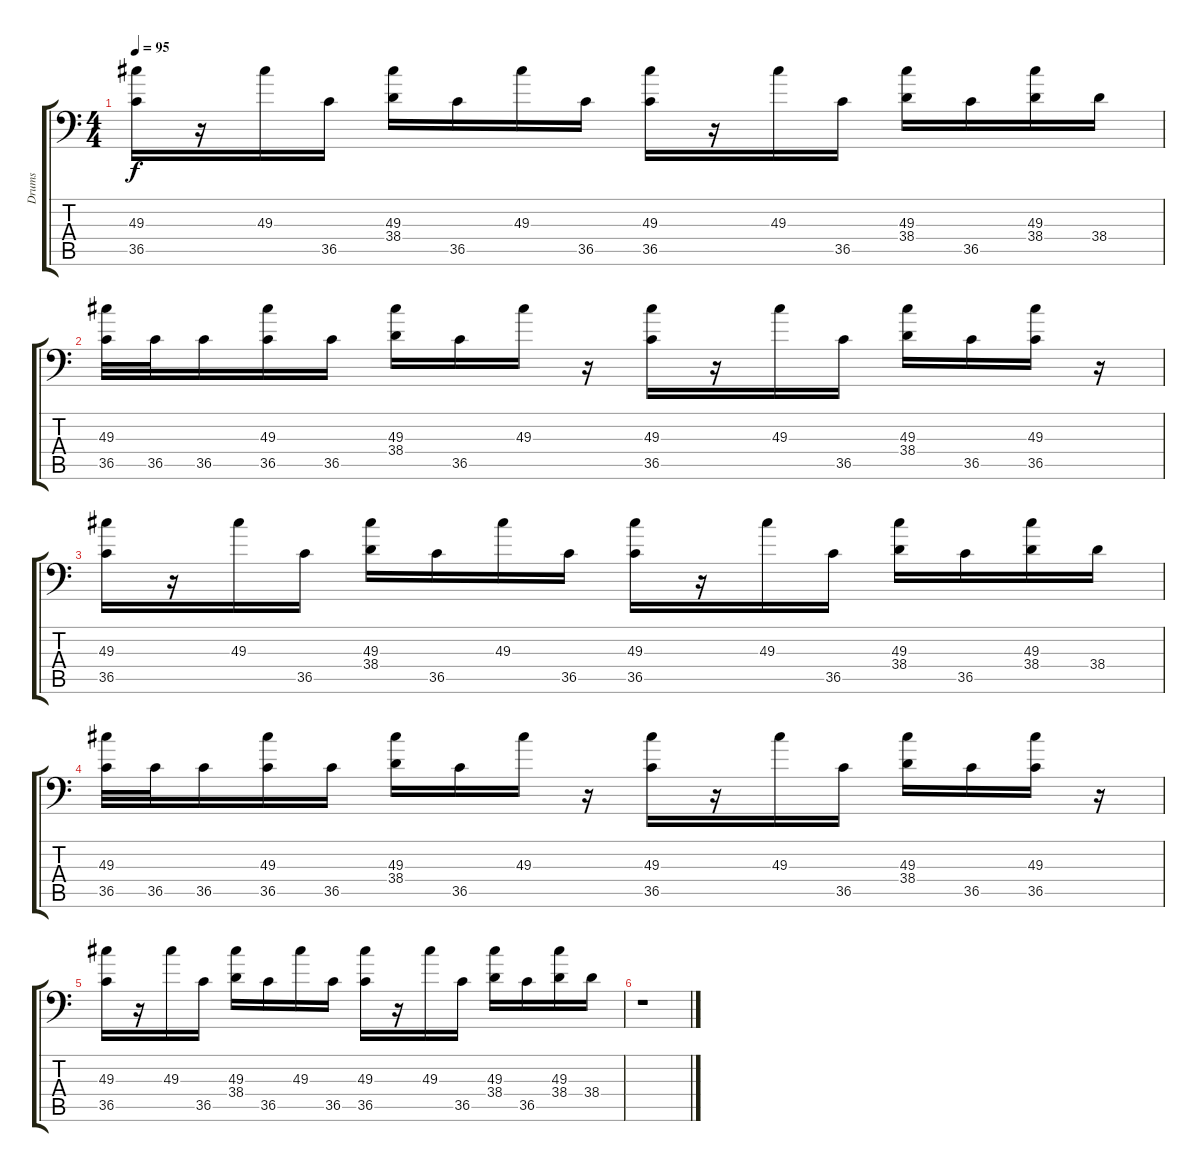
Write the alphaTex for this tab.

\track ("Drums" "Drums") {instrument acousticgrandpiano}
\staff {score tabs}
\tuning (C-1 C-1 C-1 C-1 C-1 C-1) {hide}
\ts (4 4)
\tempo 95
\clef f4
\ks c
(49.3 36.5).16{dy f} r.16 49.3.16 36.5.16 (49.3 38.4).16 36.5.16 49.3.16 36.5.16 (49.3 36.5).16 r.16 49.3.16 36.5.16 (49.3 38.4).16 36.5.16 (49.3 38.4).16 38.4.16 |
(49.3 36.5).32 36.5.32 36.5.16 (49.3 36.5).16 36.5.16 (49.3 38.4).16 36.5.16 49.3.16 r.16 (49.3 36.5).16 r.16 49.3.16 36.5.16 (49.3 38.4).16 36.5.16 (49.3 36.5).16 r.16 |
(49.3 36.5).16 r.16 49.3.16 36.5.16 (49.3 38.4).16 36.5.16 49.3.16 36.5.16 (49.3 36.5).16 r.16 49.3.16 36.5.16 (49.3 38.4).16 36.5.16 (49.3 38.4).16 38.4.16 |
(49.3 36.5).32 36.5.32 36.5.16 (49.3 36.5).16 36.5.16 (49.3 38.4).16 36.5.16 49.3.16 r.16 (49.3 36.5).16 r.16 49.3.16 36.5.16 (49.3 38.4).16 36.5.16 (49.3 36.5).16 r.16 |
(49.3 36.5).16 r.16 49.3.16 36.5.16 (49.3 38.4).16 36.5.16 49.3.16 36.5.16 (49.3 36.5).16 r.16 49.3.16 36.5.16 (49.3 38.4).16 36.5.16 (49.3 38.4).16 38.4.16 |
r.1
